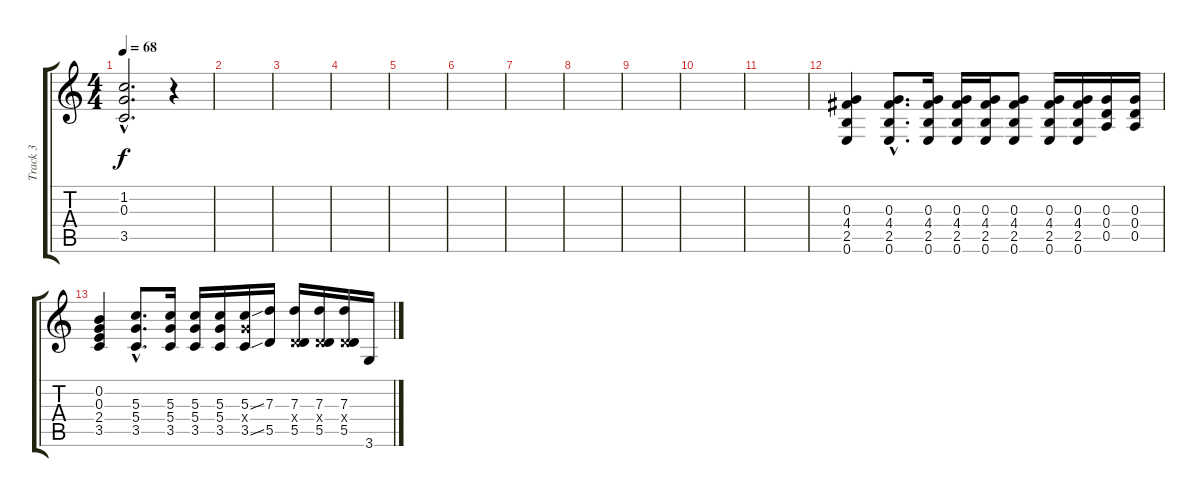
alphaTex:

\track ("Track 3" "Track 3") {instrument distortionguitar}
\staff {score tabs}
\tuning (E4 B3 G3 D3 A2 E2) {hide}
\ts (4 4)
\tempo 68
\clef g2
\ks c
(1.2{hac t} 0.3{hac t} 3.5{hac t}).2{d dy f} r.4 |
|
|
|
|
|
|
|
|
|
|
(0.3 4.4 2.5 0.6).4 (0.3{hac} 4.4{hac} 2.5{hac} 0.6{hac}).8{d} (0.3 4.4 2.5 0.6).16 (0.3 4.4 2.5 0.6).16 (0.3 4.4 2.5 0.6).16 (0.3 4.4 2.5 0.6).8 (0.3 4.4 2.5 0.6).16 (0.3 4.4 2.5 0.6).16 (0.3 0.4 0.5).16 (0.3 0.4 0.5).16 |
(0.2 0.3 2.4 3.5).4 (5.3{hac} 5.4{hac} 3.5{hac}).8{d} (5.3 5.4 3.5).16 (5.3 5.4 3.5).16 (5.3 5.4 3.5).16 (5.3{ss} 5.4{x} 3.5{ss}).16 (7.3 5.5).16 (7.3 0.4{x} 5.5).16 (7.3 0.4{x} 5.5).16 (7.3 0.4{x} 5.5).16 3.6.16
